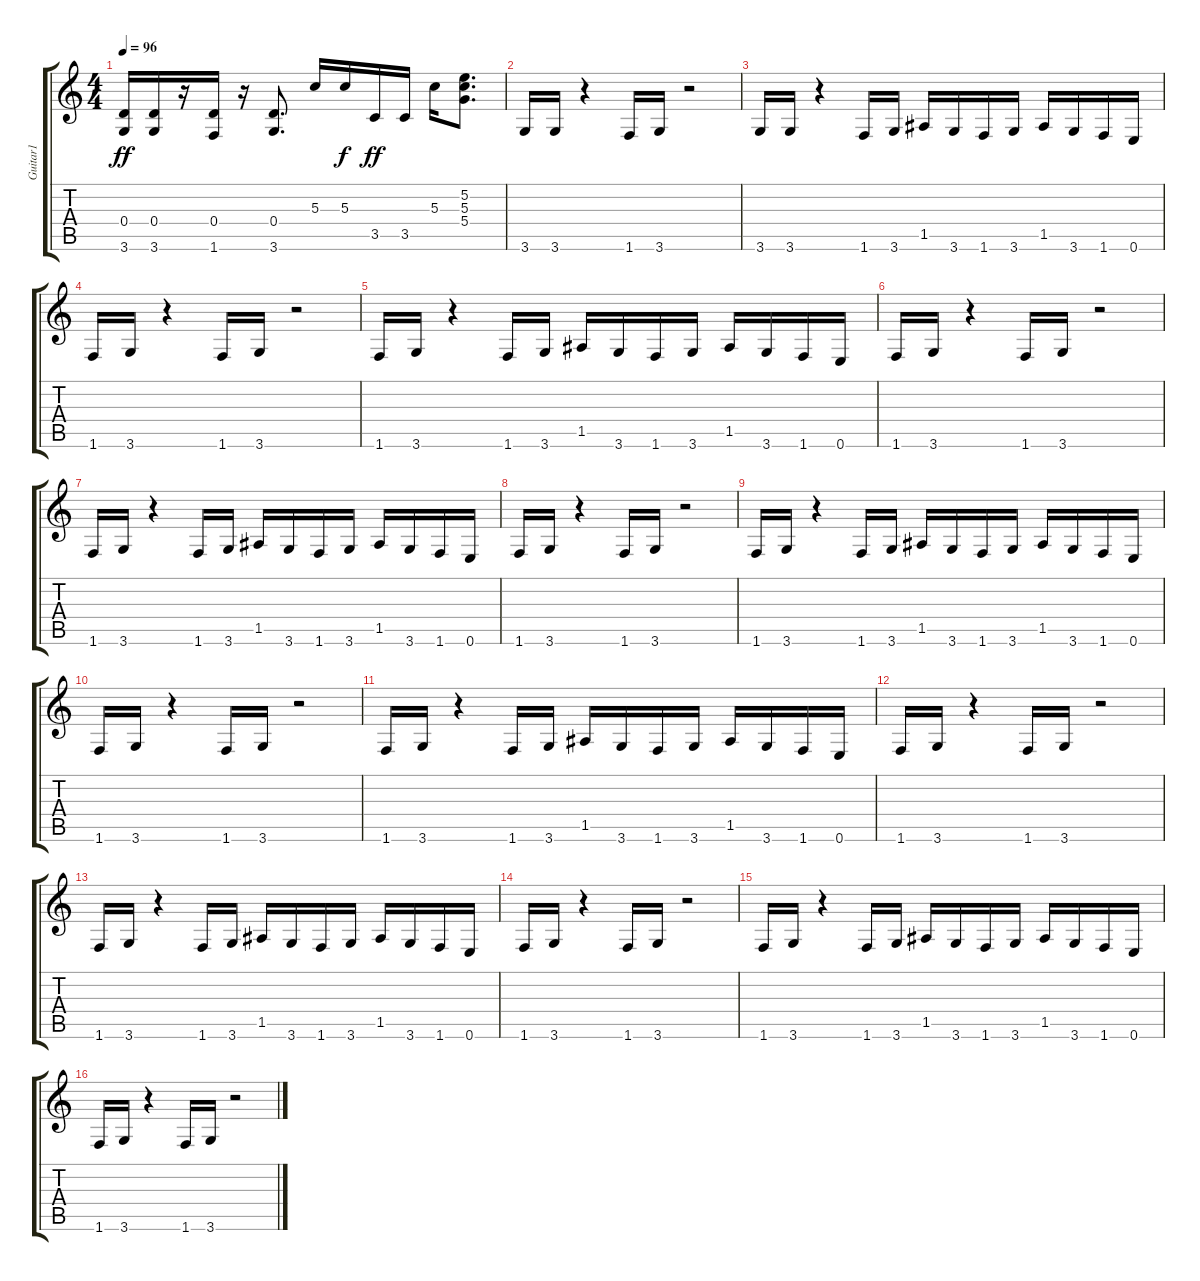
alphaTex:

\track ("Guitar1" "Guitar1") {instrument overdrivenguitar}
\staff {score tabs}
\tuning (E4 B3 G3 D3 A2 E2) {hide}
\ts (4 4)
\tempo 96
\clef g2
\ks c
(0.4 3.6).16{dy ff} (0.4 3.6).16 r.16 (0.4 1.6).16 r.16 (0.4 3.6).8{d} 5.3.16 5.3.16{dy f} 3.5.16{dy ff} 3.5.16 5.3.16 (5.2 5.3 5.4).8{d} |
3.6.16 3.6.16 r.4 1.6.16 3.6.16 r.2 |
3.6.16 3.6.16 r.4 1.6.16 3.6.16 1.5.16 3.6.16 1.6.16 3.6.16 1.5.16 3.6.16 1.6.16 0.6.16 |
1.6.16 3.6.16 r.4 1.6.16 3.6.16 r.2 |
1.6.16 3.6.16 r.4 1.6.16 3.6.16 1.5.16 3.6.16 1.6.16 3.6.16 1.5.16 3.6.16 1.6.16 0.6.16 |
1.6.16 3.6.16 r.4 1.6.16 3.6.16 r.2 |
1.6.16 3.6.16 r.4 1.6.16 3.6.16 1.5.16 3.6.16 1.6.16 3.6.16 1.5.16 3.6.16 1.6.16 0.6.16 |
1.6.16 3.6.16 r.4 1.6.16 3.6.16 r.2 |
1.6.16 3.6.16 r.4 1.6.16 3.6.16 1.5.16 3.6.16 1.6.16 3.6.16 1.5.16 3.6.16 1.6.16 0.6.16 |
1.6.16 3.6.16 r.4 1.6.16 3.6.16 r.2 |
1.6.16 3.6.16 r.4 1.6.16 3.6.16 1.5.16 3.6.16 1.6.16 3.6.16 1.5.16 3.6.16 1.6.16 0.6.16 |
1.6.16 3.6.16 r.4 1.6.16 3.6.16 r.2 |
1.6.16 3.6.16 r.4 1.6.16 3.6.16 1.5.16 3.6.16 1.6.16 3.6.16 1.5.16 3.6.16 1.6.16 0.6.16 |
1.6.16 3.6.16 r.4 1.6.16 3.6.16 r.2 |
1.6.16 3.6.16 r.4 1.6.16 3.6.16 1.5.16 3.6.16 1.6.16 3.6.16 1.5.16 3.6.16 1.6.16 0.6.16 |
1.6.16 3.6.16 r.4 1.6.16 3.6.16 r.2
